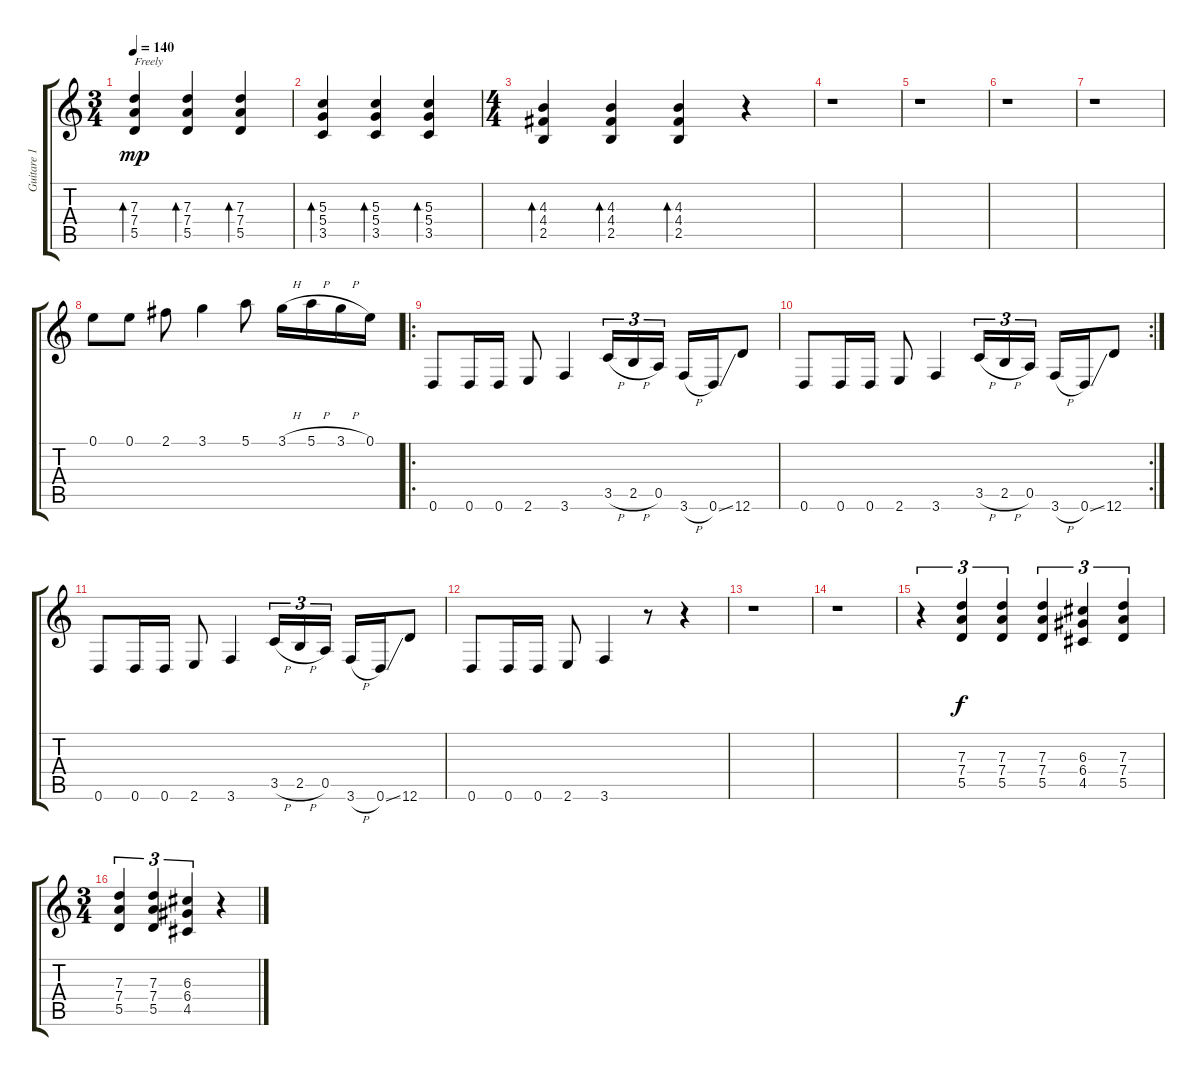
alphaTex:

\track ("Guitare 1" "Guitare 1") {instrument overdrivenguitar}
\staff {score tabs}
\tuning (E4 B3 G3 D3 A2 D2) {hide}
\ts (3 4)
\tempo 140
\clef g2
\ks c
(7.3 7.4 5.5).4{bd 480 txt "Freely" dy mp instrument overdrivenguitar} (7.3 7.4 5.5).4{bd 480} (7.3 7.4 5.5).4{bd 480} |
(5.3 5.4 3.5).4{bd 480} (5.3 5.4 3.5).4{bd 480} (5.3 5.4 3.5).4{bd 480} |
\ts (4 4)
(4.3 4.4 2.5).4{bd 480} (4.3 4.4 2.5).4{bd 480} (4.3 4.4 2.5).4{bd 480} r.4 |
r.1 |
r.1 |
r.1 |
r.1 |
0.1.8 0.1.8 2.1.8 3.1.4 5.1.8 3.1{h}.16 5.1{h}.16 3.1{h}.16 0.1.16 |
\ro
0.6.8 0.6.16 0.6.16 2.6.8 3.6.4 3.5{h}.16{tu (3 2)} 2.5{h}.16{tu (3 2)} 0.5.16{tu (3 2)} 3.6{h}.16 0.6{ss}.16 12.6.8 |
\rc 2
0.6.8 0.6.16 0.6.16 2.6.8 3.6.4 3.5{h}.16{tu (3 2)} 2.5{h}.16{tu (3 2)} 0.5.16{tu (3 2)} 3.6{h}.16 0.6{ss}.16 12.6.8 |
0.6.8 0.6.16 0.6.16 2.6.8 3.6.4 3.5{h}.16{tu (3 2)} 2.5{h}.16{tu (3 2)} 0.5.16{tu (3 2)} 3.6{h}.16 0.6{ss}.16 12.6.8 |
0.6.8 0.6.16 0.6.16 2.6.8 3.6.4 r.8 r.4 |
r.1 |
r.1 |
r.4{tu (3 2)} (7.3 7.4 5.5).4{tu (3 2) dy f} (7.3 7.4 5.5).4{tu (3 2)} (7.3 7.4 5.5).4{tu (3 2)} (6.3 6.4 4.5).4{tu (3 2)} (7.3 7.4 5.5).4{tu (3 2)} |
\ts (3 4)
(7.3 7.4 5.5).4{tu (3 2)} (7.3 7.4 5.5).4{tu (3 2)} (6.3 6.4 4.5).4{tu (3 2)} r.4
